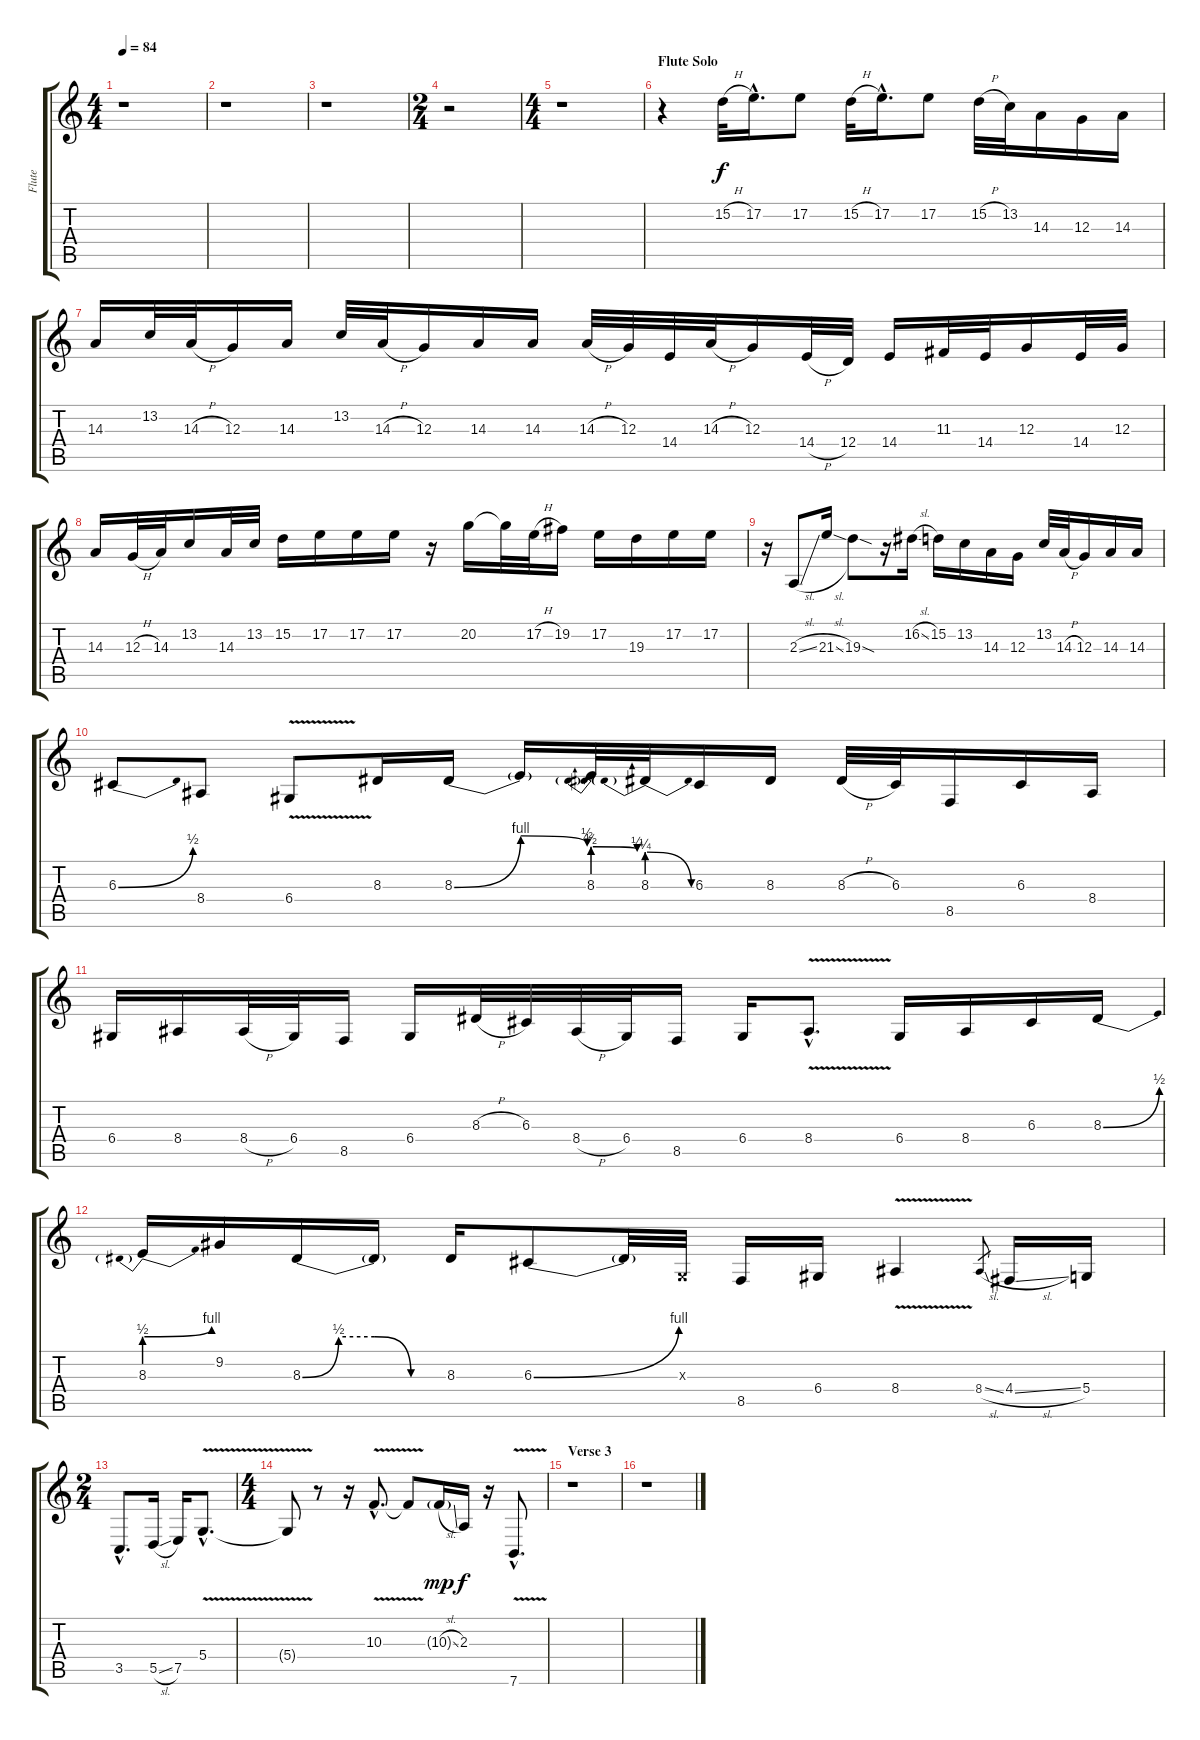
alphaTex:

\track ("Flute" "Flute") {instrument flute}
\staff {score tabs}
\tuning (E4 B3 G3 D3 A2 E2) {hide}
\ts (4 4)
\tempo 84
\clef g2
\ks aminor
r.1{dy f} |
r.1 |
r.1 |
\ts (2 4)
r.2 |
\ts (4 4)
r.1 |
\section ("" "Flute Solo")
r.4 15.2{h}.32 17.2{hac}.16{d} 17.2.8 15.2{h}.32 17.2{hac}.16{d} 17.2.8 15.2{h}.32 13.2.32 14.3.16 12.3.16 14.3.16 |
14.3.16 13.2.32 14.3{h}.32 12.3.16 14.3.16 13.2.32 14.3{h}.32 12.3.16 14.3.16 14.3.16 14.3{h}.32 12.3.32 14.4.32 14.3{h}.32 12.3.16 14.4{h}.32 12.4.32 14.4.16 11.3.32 14.4.32 12.3.16 14.4.32 12.3.32 |
14.3.16 12.3{h}.32 14.3.32 13.2.16 14.3.32 13.2.32 15.2.16 17.2.16 17.2.16 17.2.16 r.16 20.2.16 20.2{t}.32 17.2{h}.32 19.2.16 17.2.16 19.3.16 17.2.16 17.2.16 |
r.16 2.3{sl}.8 21.3{sl}.16 19.3{sod}.8 r.16 16.2{sl}.16 15.2.16 13.2.16 14.3.16 12.3.16 13.2.32 14.3{h}.32 12.3.16 14.3.16 14.3.16 |
6.3{be (bend 0 0 60 2)}.8 8.4.8 6.4{v}.8 8.3.16 8.3{be (bendrelease 0 0 30 4 30 4 60 2)}.16 8.3{t}.16 8.3{be (prebendrelease 0 2 60 1)}.32 8.3{be (prebendrelease 0 1 60 0)}.32 6.3.16 8.3.16 8.3{h}.32 6.3.32 8.5.16 6.3.16 8.4.16 |
6.4.16 8.4.16 8.4{h}.32 6.4.32 8.5.16 6.4.16 8.3{h}.32 6.3.32 8.4{h}.32 6.4.32 8.5.16 6.4.16 8.4{v hac}.8{d} 6.4.16 8.4.16 6.3.16 8.3{be (bend 0 0 60 2)}.16 |
8.3{be (prebendbend 0 2 60 4)}.16 9.2.16 8.3{be (custom 0 0 15 2 30 2 45 0 60 0)}.16 8.3{t}.16 8.3.16 6.3{be (bend 0 0 60 4)}.8 6.3{t}.32 0.3{x}.32 8.5.16 6.4.16 8.4{v}.4 8.4{sl}.8{gr} 4.4{sl}.16 5.4.16 |
\ts (2 4)
3.5{hac}.8{d} 5.5{sl}.16 7.5.16 5.4{v hac}.8{d} |
\ts (4 4)
5.4{t}.8 r.8 r.16 10.3{v hac}.8{d} 10.3{t}.8 10.3{sl g}.16{dy mp} 2.3.16{dy f} r.16 7.6{v hac}.8{d} |
\section ("" "Verse 3")
r.1 |
r.1
